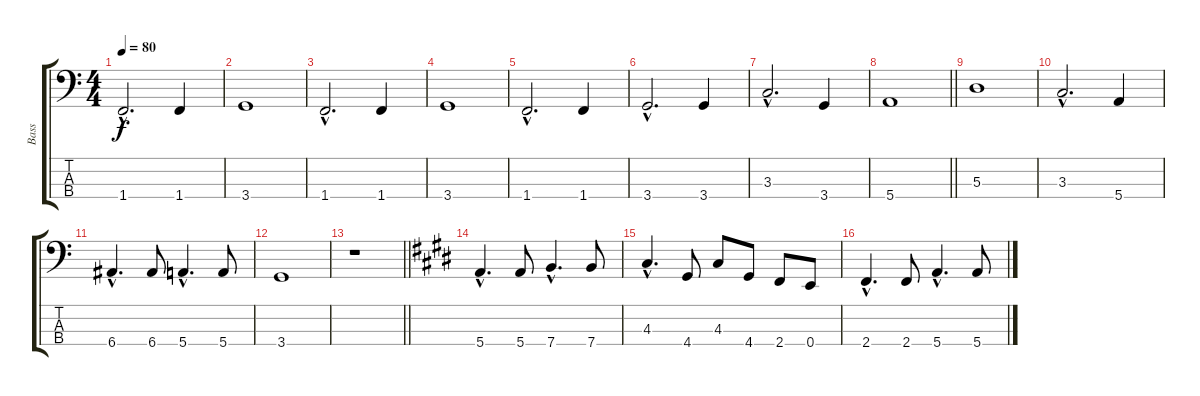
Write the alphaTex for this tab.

\track ("Bass" "Bass") {instrument electricbasspick}
\staff {score tabs}
\tuning (G2 D2 A1 E1) {hide}
\ts (4 4)
\tempo 80
\clef f4
\ks c
1.4{hac}.2{d dy f} 1.4.4 |
3.4.1 |
1.4{hac}.2{d} 1.4.4 |
3.4.1 |
1.4{hac}.2{d} 1.4.4 |
3.4{hac}.2{d} 3.4.4 |
3.3{hac}.2{d} 3.4.4 |
\barLineRight lightlight
5.4.1 |
5.3.1 |
3.3{hac}.2{d} 5.4.4 |
6.4{hac}.4{d} 6.4.8 5.4{hac}.4{d} 5.4.8 |
3.4.1 |
\barLineRight lightlight
r.1 |
\ks e
5.4{hac}.4{d} 5.4.8 7.4{hac}.4{d} 7.4.8 |
4.3{hac}.4{d} 4.4.8 4.3.8 4.4.8 2.4.8 0.4.8 |
2.4{hac}.4{d} 2.4.8 5.4{hac}.4{d} 5.4.8
